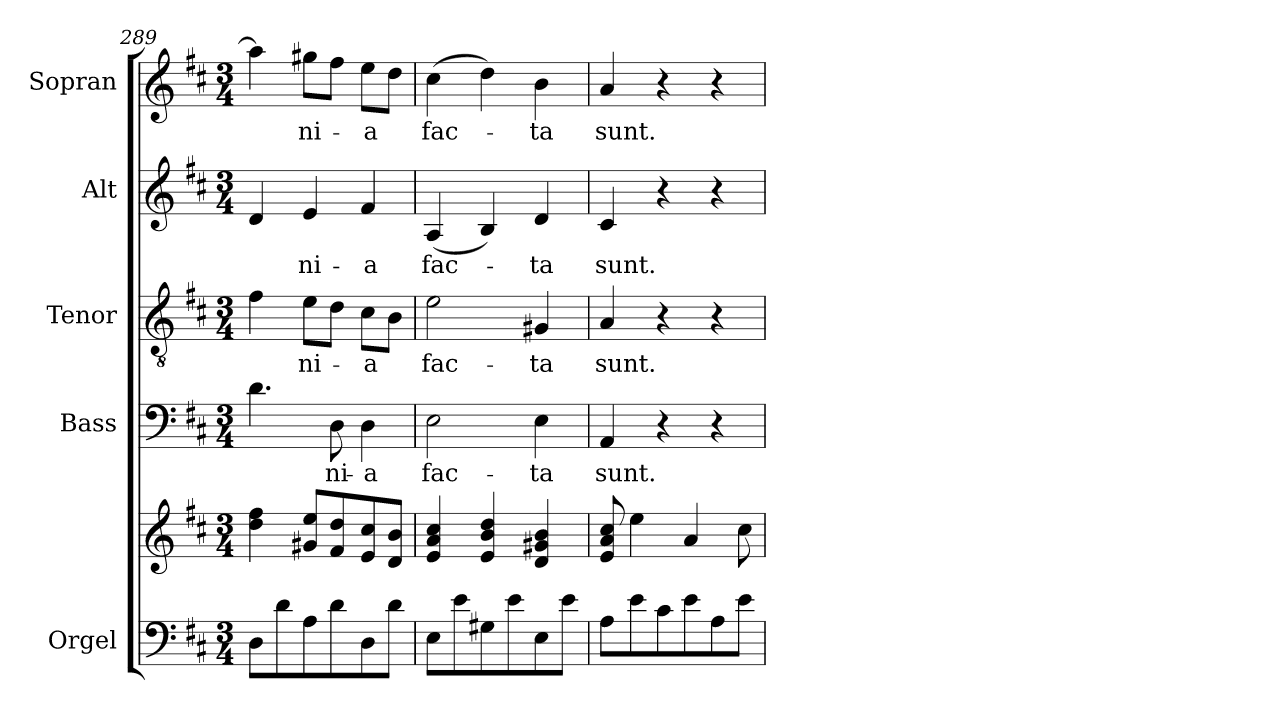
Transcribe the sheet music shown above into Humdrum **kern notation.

**kern	**kern	**kern	**text	**kern	**text	**kern	**text	**kern	**text
*part5	*part5	*part4	*part4	*part3	*part3	*part2	*part2	*part1	*part1
*staff6	*staff5	*staff4	*staff4	*staff3	*staff3	*staff2	*staff2	*staff1	*staff1
*I"Orgel	*	*I"Bass	*	*I"Tenor	*	*I"Alt	*	*I"Sopran	*
*I'Org.	*	*I'B.	*	*I'T.	*	*I'A.	*	*I'S.	*
*clefF4	*clefG2	*clefF4	*	*clefGv2	*	*clefG2	*	*clefG2	*
*k[f#c#]	*k[f#c#]	*k[f#c#]	*	*k[f#c#]	*	*k[f#c#]	*	*k[f#c#]	*
*D:	*D:	*D:	*	*D:	*	*D:	*	*D:	*
*M3/4	*M3/4	*M3/4	*	*M3/4	*	*M3/4	*	*M3/4	*
=289	=289	=289	=289	=289	=289	=289	=289	=289	=289
8D\L	4dd\ 4ff#\	4.d\	.	4f#\	.	4d/	.	4aa\]	.
8d\	.	.	.	.	.	.	.	.	.
!	!	!	!	!	!LO:LY:b	!	!LO:LY:b	!	!LO:LY:b
8A\	8g#X/ 8ee/L	.	.	8e\L	-ni-	4e/	-ni-	8gg#X\L	-ni-
!	!	!	!LO:LY:b	!	!	!	!	!	!
8d\	8f#/ 8dd/	8D\	-ni-	8d\J	.	.	.	8ff#\J	.
!	!	!	!LO:LY:b	!	!LO:LY:b	!	!LO:LY:b	!	!LO:LY:b
8D\	8e/ 8cc#/	4D\	-a	8c#\L	-a	4f#/	-a	8ee\L	-a
8d\J	8d/ 8b/J	.	.	8B\J	.	.	.	8dd\J	.
=290	=290	=290	=290	=290	=290	=290	=290	=290	=290
!	!	!	!LO:LY:b	!	!LO:LY:b	!	!LO:LY:b	!	!LO:LY:b
8E\L	4e/ 4a/ 4cc#/	2E\	fac-	2e\	fac-	(4A/	fac-	(>4cc#\	fac-
8e\	.	.	.	.	.	.	.	.	.
8G#X\	4e/ 4b/ 4dd/	.	.	.	.	4B/)	.	4dd\)	.
8e\	.	.	.	.	.	.	.	.	.
!	!	!	!LO:LY:b	!	!LO:LY:b	!	!LO:LY:b	!	!LO:LY:b
8E\	4d/ 4g#X/ 4b/	4E\	-ta	4G#X/	-ta	4d/	-ta	4b\	-ta
8e\J	.	.	.	.	.	.	.	.	.
=291	=291	=291	=291	=291	=291	=291	=291	=291	=291
!	!	!	!LO:LY:b	!	!LO:LY:b	!	!LO:LY:b	!	!LO:LY:b
8A\L	8e/ 8a/ 8cc#/	4AA/	sunt.	4A/	sunt.	4c#/	sunt.	4a/	sunt.
8e\	4ee\	.	.	.	.	.	.	.	.
8c#\	.	4r	.	4r	.	4r	.	4r	.
8e\	4a/	.	.	.	.	.	.	.	.
8A\	.	4r	.	4r	.	4r	.	4r	.
8e\J	8cc#\	.	.	.	.	.	.	.	.
=	=	=	=	=	=	=	=	=	=
*-	*-	*-	*-	*-	*-	*-	*-	*-	*-
